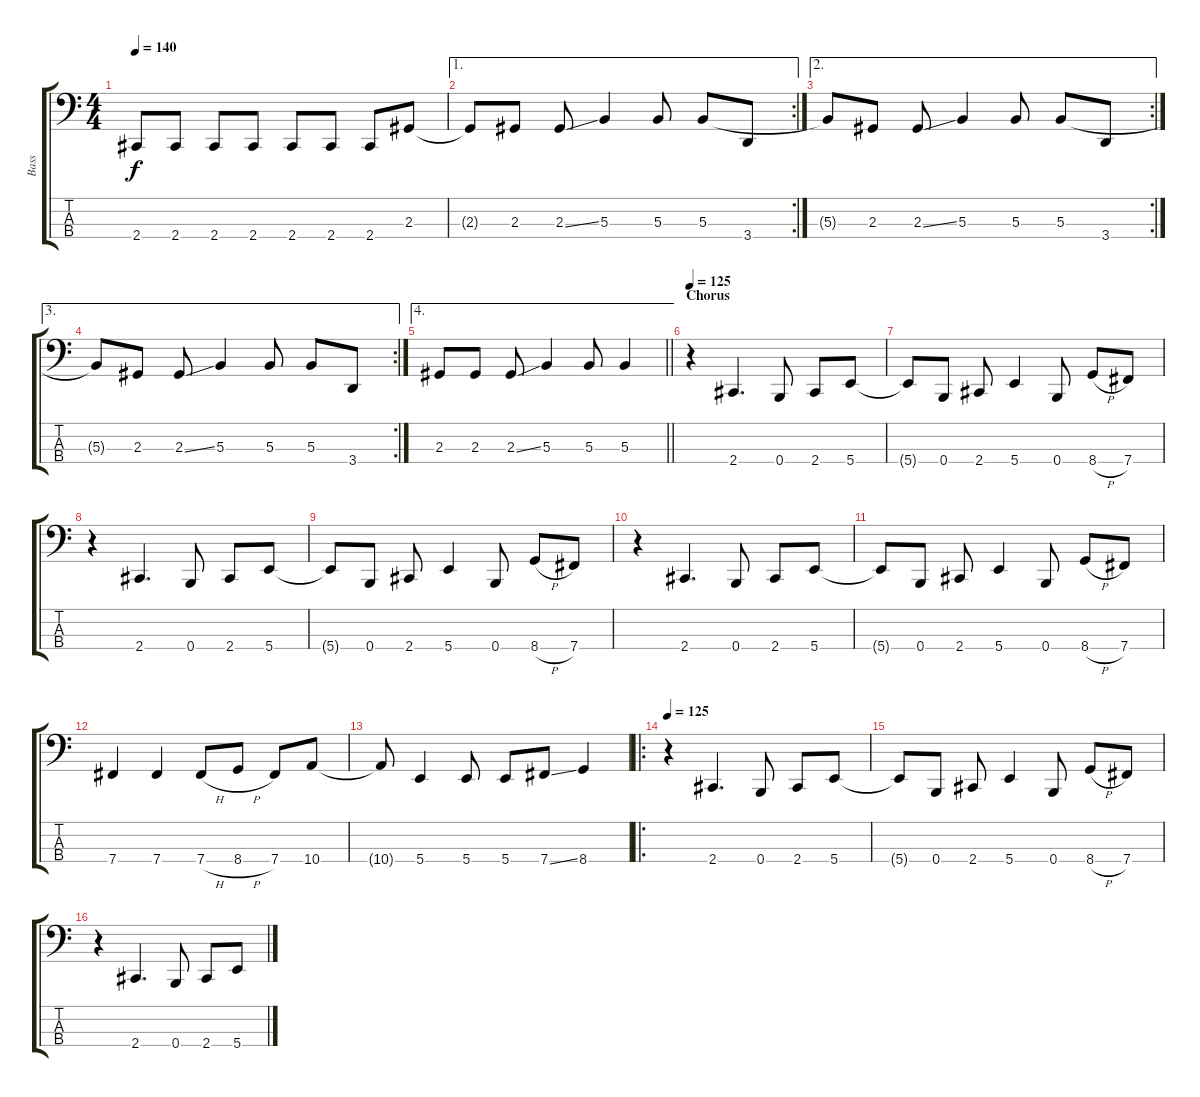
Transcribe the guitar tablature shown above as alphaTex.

\track ("Bass" "Bass") {instrument electricbasspick}
\staff {score tabs}
\tuning (E2 B1 Gb1 B0) {hide}
\ts (4 4)
\tempo 140
\clef f4
\ks c
2.4{t}.8{dy f} 2.4.8 2.4.8 2.4.8 2.4.8 2.4.8 2.4.8 2.3.8 |
\ae 1
\rc 2
2.3{t}.8 2.3.8 2.3{ss}.8 5.3.4 5.3.8 5.3.8 3.4.8 |
\ae 2
\rc 2
5.3{t}.8 2.3.8 2.3{ss}.8 5.3.4 5.3.8 5.3.8 3.4.8 |
\ae 3
\rc 2
5.3{t}.8 2.3.8 2.3{ss}.8 5.3.4 5.3.8 5.3.8 3.4.8 |
\ae 4
\barLineRight lightlight
2.3.8 2.3.8 2.3{ss}.8 5.3.4 5.3.8 5.3.4 |
\section ("" "Chorus")
\tempo 125
r.4 2.4.4{d} 0.4.8 2.4.8 5.4.8 |
5.4{t}.8 0.4.8 2.4.8 5.4.4 0.4.8 8.4{h}.8 7.4.8 |
r.4 2.4.4{d} 0.4.8 2.4.8 5.4.8 |
5.4{t}.8 0.4.8 2.4.8 5.4.4 0.4.8 8.4{h}.8 7.4.8 |
r.4 2.4.4{d} 0.4.8 2.4.8 5.4.8 |
5.4{t}.8 0.4.8 2.4.8 5.4.4 0.4.8 8.4{h}.8 7.4.8 |
7.4.4 7.4.4 7.4{h}.8 8.4{h}.8 7.4.8 10.4.8 |
10.4{t}.8 5.4.4 5.4.8 5.4.8 7.4{ss}.8 8.4.4 |
\ro
\tempo 125
r.4 2.4.4{d} 0.4.8 2.4.8 5.4.8 |
5.4{t}.8 0.4.8 2.4.8 5.4.4 0.4.8 8.4{h}.8 7.4.8 |
r.4 2.4.4{d} 0.4.8 2.4.8 5.4.8
